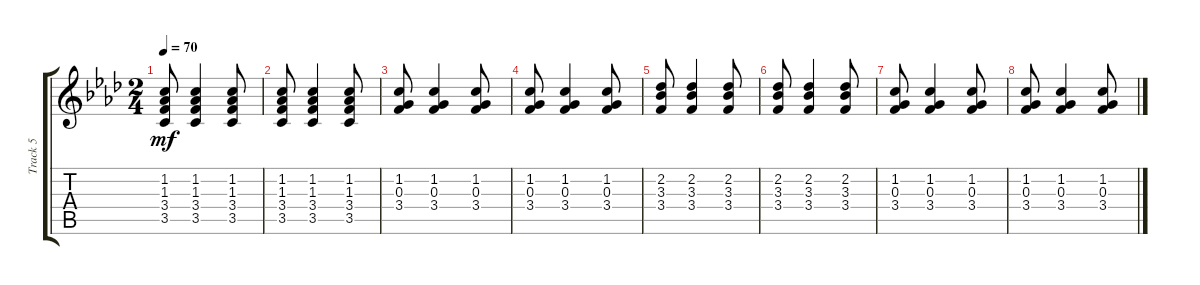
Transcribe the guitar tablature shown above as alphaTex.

\track ("Track 5" "Track 5") {instrument distortionguitar}
\staff {score tabs}
\tuning (E4 B3 G3 D3 A2 E2) {hide}
\ts (2 4)
\tempo 70
\clef g2
\ks fminor
(1.2 1.3 3.4 3.5).8{dy mf} (1.2 1.3 3.4 3.5).4 (1.2 1.3 3.4 3.5).8 |
(1.2 1.3 3.4 3.5).8 (1.2 1.3 3.4 3.5).4 (1.2 1.3 3.4 3.5).8 |
(1.2 0.3 3.4).8 (1.2 0.3 3.4).4 (1.2 0.3 3.4).8 |
(1.2 0.3 3.4).8 (1.2 0.3 3.4).4 (1.2 0.3 3.4).8 |
(2.2 3.3 3.4).8 (2.2 3.3 3.4).4 (2.2 3.3 3.4).8 |
(2.2 3.3 3.4).8 (2.2 3.3 3.4).4 (2.2 3.3 3.4).8 |
(1.2 0.3 3.4).8 (1.2 0.3 3.4).4 (1.2 0.3 3.4).8 |
(1.2 0.3 3.4).8 (1.2 0.3 3.4).4 (1.2 0.3 3.4).8
